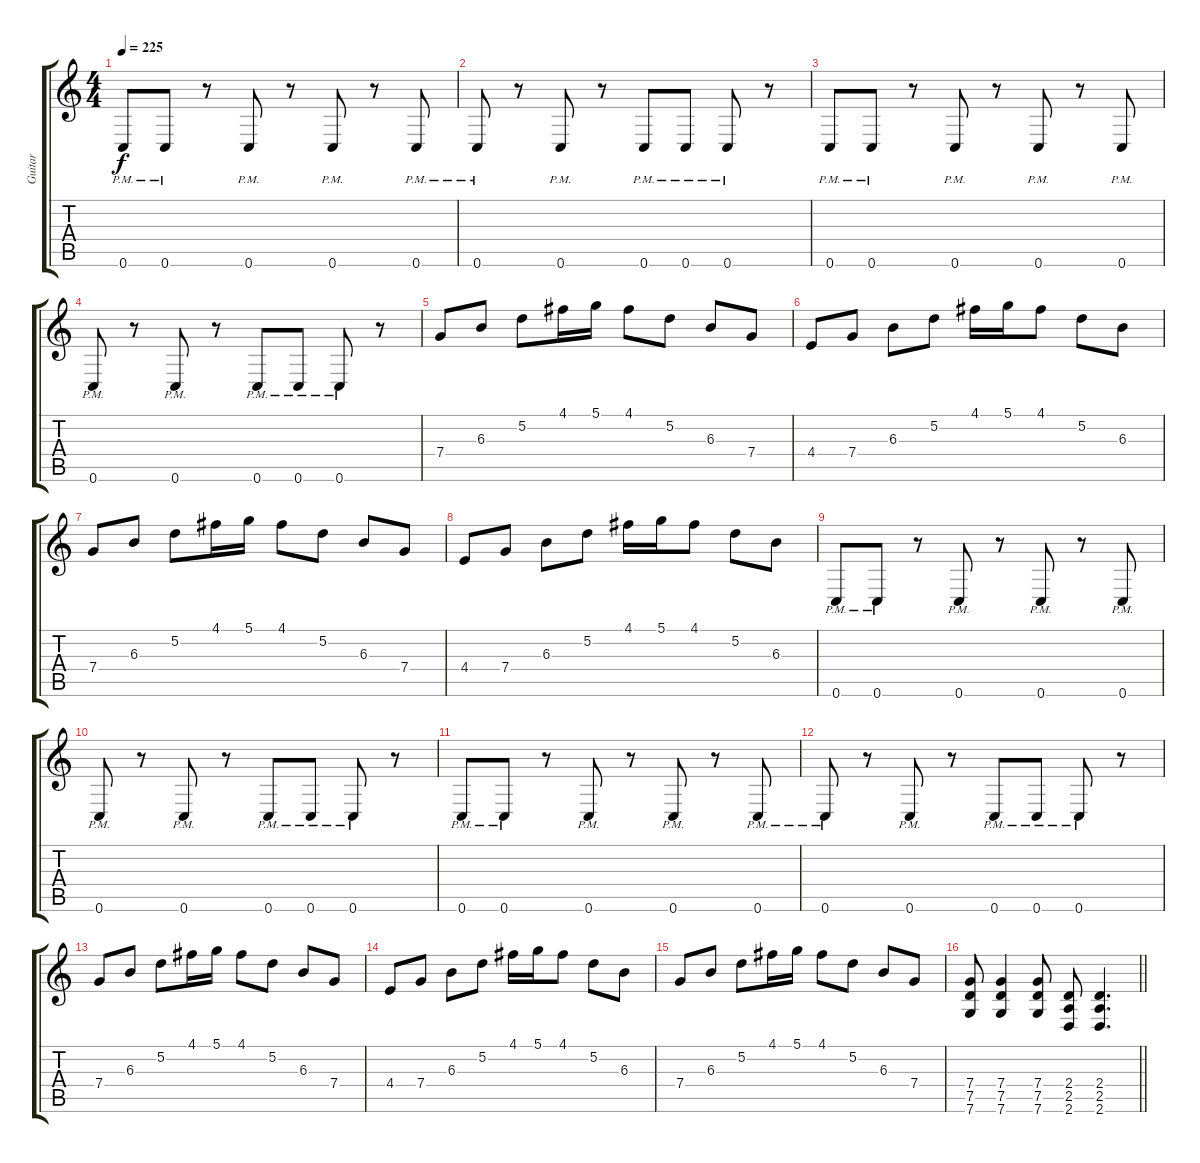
\track ("Guitar" "Guitar") {instrument distortionguitar}
\staff {score tabs}
\tuning (D4 A3 F3 C3 G2 C2) {hide}
\ts (4 4)
\tempo 225
\clef g2
\ks c
0.6{pm}.8{dy f} 0.6{pm}.8 r.8 0.6{pm}.8 r.8 0.6{pm}.8 r.8 0.6{pm}.8 |
0.6{pm}.8 r.8 0.6{pm}.8 r.8 0.6{pm}.8 0.6{pm}.8 0.6{pm}.8 r.8 |
0.6{pm}.8 0.6{pm}.8 r.8 0.6{pm}.8 r.8 0.6{pm}.8 r.8 0.6{pm}.8 |
0.6{pm}.8 r.8 0.6{pm}.8 r.8 0.6{pm}.8 0.6{pm}.8 0.6{pm}.8 r.8 |
7.4.8 6.3.8 5.2.8 4.1.16 5.1.16 4.1.8 5.2.8 6.3.8 7.4.8 |
4.4.8 7.4.8 6.3.8 5.2.8 4.1.16 5.1.16 4.1.8 5.2.8 6.3.8 |
7.4.8 6.3.8 5.2.8 4.1.16 5.1.16 4.1.8 5.2.8 6.3.8 7.4.8 |
4.4.8 7.4.8 6.3.8 5.2.8 4.1.16 5.1.16 4.1.8 5.2.8 6.3.8 |
0.6{pm}.8 0.6{pm}.8 r.8 0.6{pm}.8 r.8 0.6{pm}.8 r.8 0.6{pm}.8 |
0.6{pm}.8 r.8 0.6{pm}.8 r.8 0.6{pm}.8 0.6{pm}.8 0.6{pm}.8 r.8 |
0.6{pm}.8 0.6{pm}.8 r.8 0.6{pm}.8 r.8 0.6{pm}.8 r.8 0.6{pm}.8 |
0.6{pm}.8 r.8 0.6{pm}.8 r.8 0.6{pm}.8 0.6{pm}.8 0.6{pm}.8 r.8 |
7.4.8 6.3.8 5.2.8 4.1.16 5.1.16 4.1.8 5.2.8 6.3.8 7.4.8 |
4.4.8 7.4.8 6.3.8 5.2.8 4.1.16 5.1.16 4.1.8 5.2.8 6.3.8 |
7.4.8 6.3.8 5.2.8 4.1.16 5.1.16 4.1.8 5.2.8 6.3.8 7.4.8 |
\barLineRight lightlight
(7.4 7.5 7.6).8 (7.4 7.5 7.6).4 (7.4 7.5 7.6).8 (2.4 2.5 2.6).8 (2.4 2.5 2.6).4{d}
